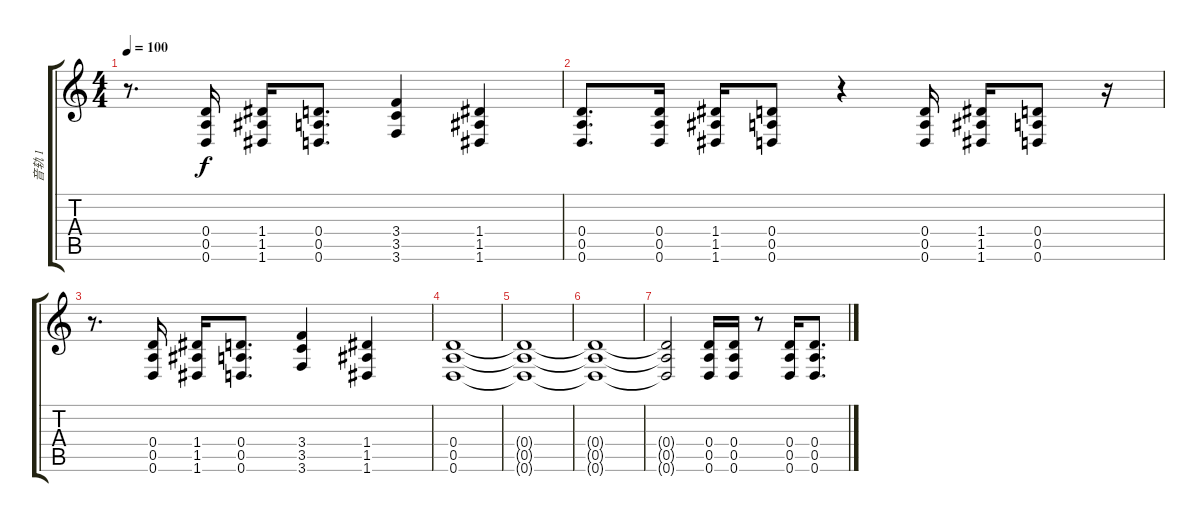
\track ("音轨 1" "音轨 1") {instrument distortionguitar}
\staff {score tabs}
\tuning (E4 B3 G3 D3 A2 D2) {hide}
\ts (4 4)
\tempo 100
\clef g2
\ks c
r.8{d dy f} (0.4 0.5 0.6).16 (1.4 1.5 1.6).16 (0.4 0.5 0.6).8{d} (3.4 3.5 3.6).4 (1.4 1.5 1.6).4 |
(0.4 0.5 0.6).8{d} (0.4 0.5 0.6).16 (1.4 1.5 1.6).16 (0.4 0.5 0.6).8 r.4 (0.4 0.5 0.6).16 (1.4 1.5 1.6).16 (0.4 0.5 0.6).8 r.16 |
r.8{d} (0.4 0.5 0.6).16 (1.4 1.5 1.6).16 (0.4 0.5 0.6).8{d} (3.4 3.5 3.6).4 (1.4 1.5 1.6).4 |
(0.4 0.5 0.6).1 |
(0.4{t} 0.5{t} 0.6{t}).1 |
(0.4{t} 0.5{t} 0.6{t}).1 |
(0.4{t} 0.5{t} 0.6{t}).2 (0.4 0.5 0.6).16 (0.4 0.5 0.6).16 r.8 (0.4 0.5 0.6).16 (0.4 0.5 0.6).8{d}
